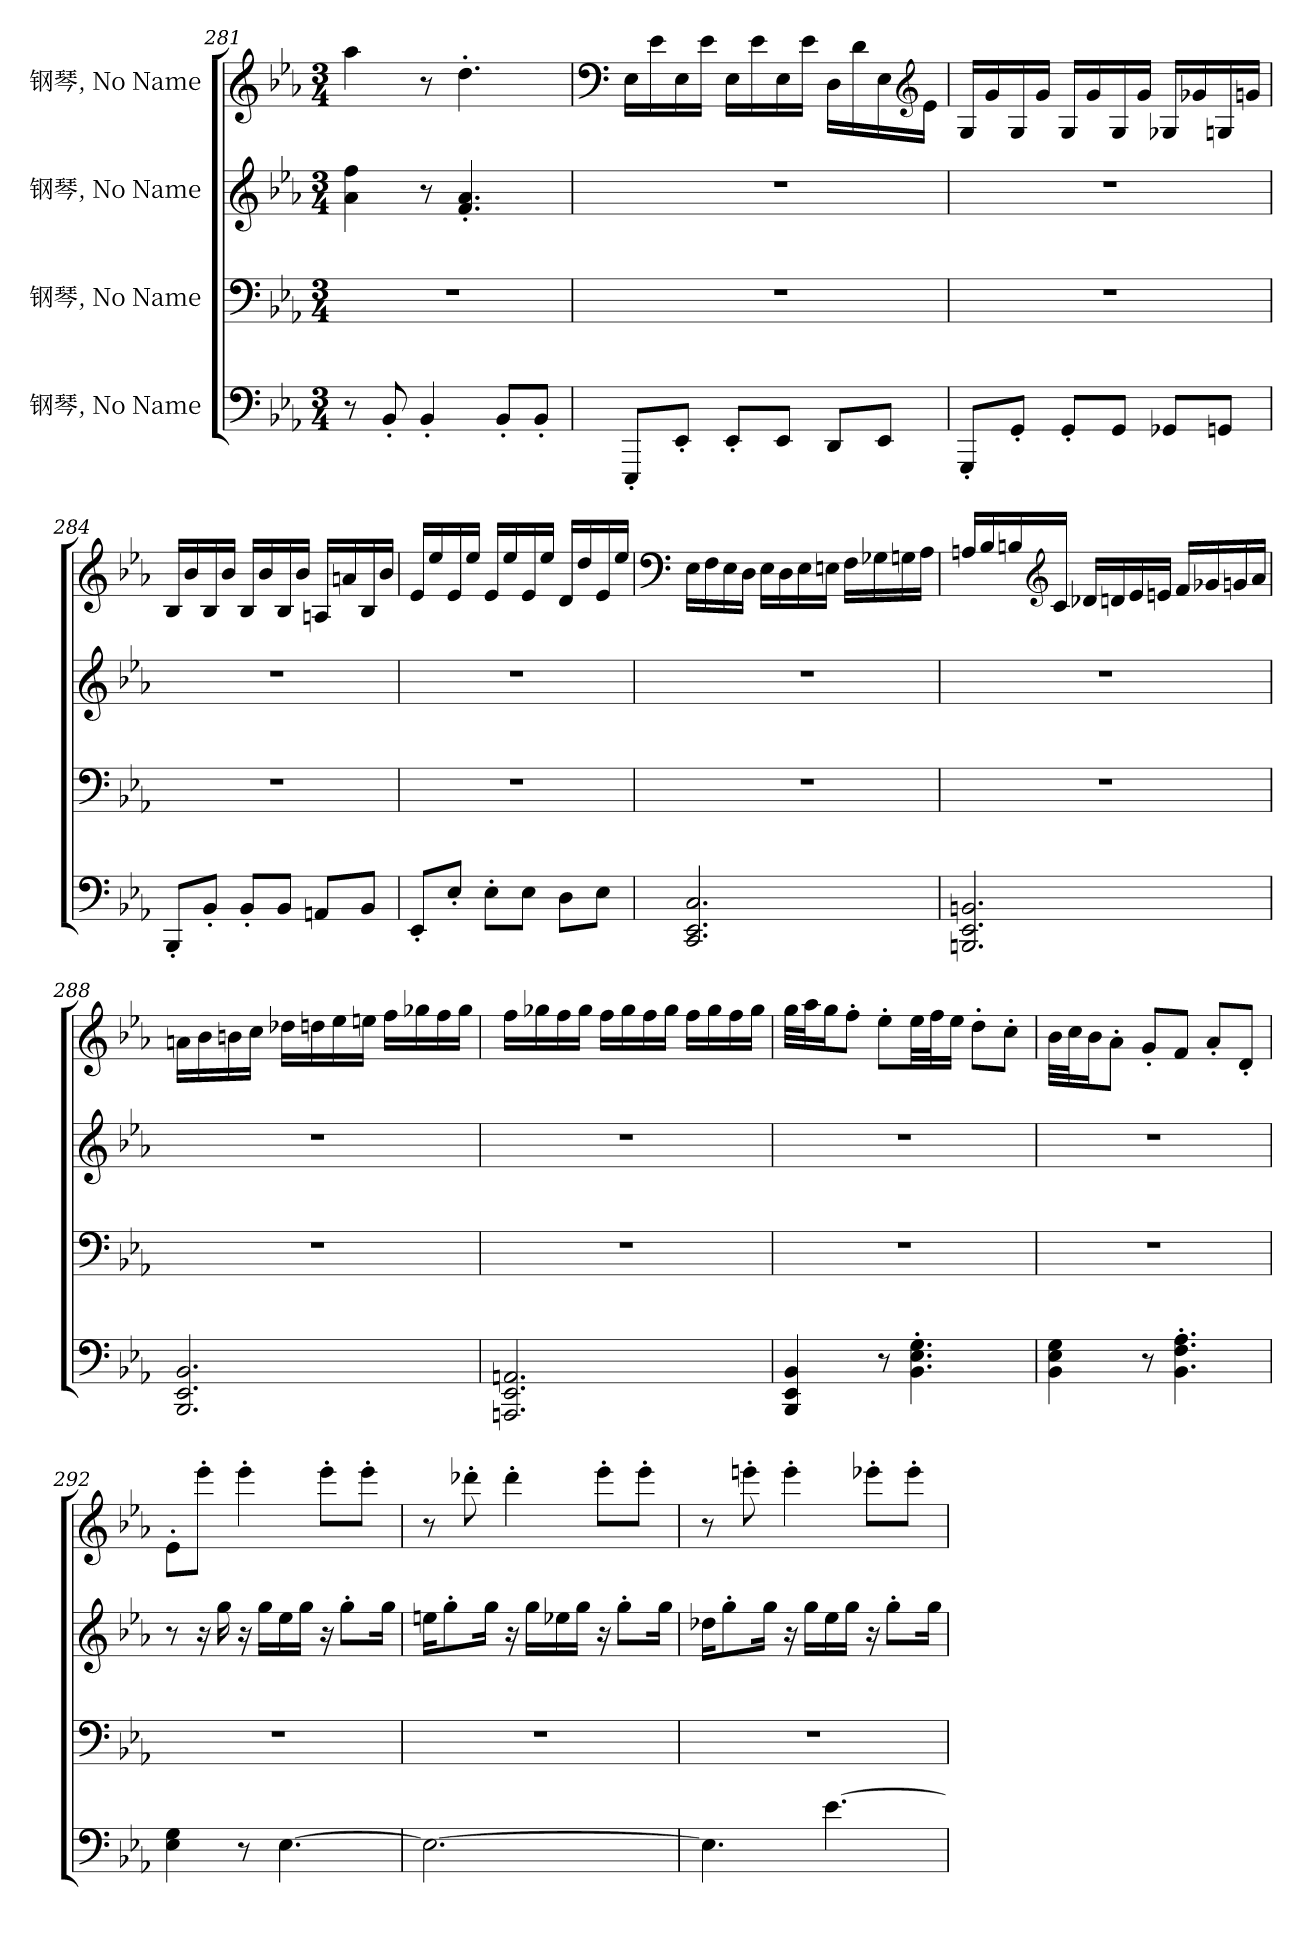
**kern	**kern	**kern	**kern
*part4	*part3	*part2	*part1
*staff4	*staff3	*staff2	*staff1
*I"钢琴, No Name	*I"钢琴, No Name	*I"钢琴, No Name	*I"钢琴, No Name
!!LO:PB:g=z
*clefF4	*clefF4	*clefG2	*clefG2
*k[b-e-a-]	*k[b-e-a-]	*k[b-e-a-]	*k[b-e-a-]
*M3/4	*M3/4	*M3/4	*M3/4
=281	=281	=281	=281
8r	2.r	4a-\ 4ff\	4aa-\
8BB-'/	.	.	.
4BB-'/	.	8r	8r
.	.	4.f/' 4.a-/'	4.dd'\
8BB-'/L	.	.	.
8BB-'/J	.	.	.
=282	=282	=282	=282
*	*	*	*clefF4
*	*	*	*MM185
8EEE-'/L	2.r	2.r	16E-\LL
.	.	.	16e-\
8EE-'/J	.	.	16E-\
.	.	.	16e-\JJ
8EE-'/L	.	.	16E-\LL
.	.	.	16e-\
8EE-/J	.	.	16E-\
.	.	.	16e-\JJ
8DD/L	.	.	16D\LL
.	.	.	16d\
8EE-/J	.	.	16E-\
*	*	*	*clefG2
.	.	.	16e-\JJ
=283	=283	=283	=283
8GGG'/L	2.r	2.r	16G/LL
.	.	.	16g/
8GG'/J	.	.	16G/
.	.	.	16g/JJ
8GG'/L	.	.	16G/LL
.	.	.	16g/
8GG/J	.	.	16G/
.	.	.	16g/JJ
8GG-X/L	.	.	16G-X/LL
.	.	.	16g-X/
8GGn/J	.	.	16Gn/
.	.	.	16gn/JJ
!!LO:LB:g=z
=284	=284	=284	=284
8BBB-'/L	2.r	2.r	16B-/LL
.	.	.	16b-/
8BB-'/J	.	.	16B-/
.	.	.	16b-/JJ
8BB-'/L	.	.	16B-/LL
.	.	.	16b-/
8BB-/J	.	.	16B-/
.	.	.	16b-/JJ
8AAn/L	.	.	16An/LL
.	.	.	16an/
8BB-/J	.	.	16B-/
.	.	.	16b-/JJ
=285	=285	=285	=285
8EE-'/L	2.r	2.r	16e-/LL
.	.	.	16ee-/
8E-'/J	.	.	16e-/
.	.	.	16ee-/JJ
8E-'\L	.	.	16e-/LL
.	.	.	16ee-/
8E-\J	.	.	16e-/
.	.	.	16ee-/JJ
8D\L	.	.	16d/LL
.	.	.	16dd/
8E-\J	.	.	16e-/
*	*	*	*MM183
.	.	.	16ee-/JJ
=286	=286	=286	=286
*	*	*	*clefF4
*	*	*	*MM185
2.CC/ 2.EE-/ 2.C/	2.r	2.r	16E-\LL
.	.	.	16F\
.	.	.	16E-\
.	.	.	16D\JJ
.	.	.	16E-\LL
.	.	.	16D\
.	.	.	16E-\
.	.	.	16En\JJ
.	.	.	16F\LL
.	.	.	16G-X\
.	.	.	16Gn\
.	.	.	16A-\JJ
!!LO:LB:g=z
=287	=287	=287	=287
2.BBBn/ 2.EE-/ 2.BBn/	2.r	2.r	16An/LL
.	.	.	16B-/
.	.	.	16Bn/
*	*	*	*clefG2
.	.	.	16c/JJ
.	.	.	16d-X/LL
.	.	.	16dn/
.	.	.	16e-/
.	.	.	16en/JJ
.	.	.	16f/LL
.	.	.	16g-X/
.	.	.	16gn/
.	.	.	16a-/JJ
=288	=288	=288	=288
2.BBB-/ 2.EE-/ 2.BB-/	2.r	2.r	16an\LL
.	.	.	16b-\
.	.	.	16bn\
.	.	.	16cc\JJ
.	.	.	16dd-X\LL
.	.	.	16ddn\
.	.	.	16ee-\
.	.	.	16een\JJ
.	.	.	16ff\LL
.	.	.	16gg-X\
.	.	.	16ff\
.	.	.	16gg-\JJ
!!LO:PB:g=z
=289	=289	=289	=289
2.AAAn/ 2.EE-/ 2.AAn/	2.r	2.r	16ff\LL
.	.	.	16gg-X\
.	.	.	16ff\
.	.	.	16gg-\JJ
.	.	.	16ff\LL
.	.	.	16gg-\
.	.	.	16ff\
.	.	.	16gg-\JJ
.	.	.	16ff\LL
.	.	.	16gg-\
*	*	*	*MM183
.	.	.	16ff\
*	*	*	*MM181
.	.	.	16gg-\JJ
=290	=290	=290	=290
*	*	*	*MM185
4BBB-/ 4EE-/ 4BB-/	2.r	2.r	32gg\LLL
.	.	.	32aa-\J
.	.	.	16gg\J
.	.	.	8ff'\J
8r	.	.	8ee-'\L
4.BB-\' 4.E-\' 4.G\'	.	.	32ee-\LL
.	.	.	32ff\J
.	.	.	16ee-\JJ
.	.	.	8dd'\L
.	.	.	8cc'\J
=291	=291	=291	=291
4BB-\ 4E-\ 4G\	2.r	2.r	32b-\LLL
.	.	.	32cc\J
.	.	.	16b-\J
.	.	.	8a-'\J
8r	.	.	8g'/L
4.BB-\' 4.F\' 4.A-\'	.	.	8f/J
.	.	.	8a-'/L
.	.	.	8d'/J
=292	=292	=292	=292
*	*	*	*MM185
4E-\ 4G\	2.r	8r	8e-'\L
.	.	16r	8eee-'\J
.	.	16gg\	.
8r	.	16r	4eee-'\
.	.	16gg\LL	.
[4.E-\	.	16ee-\	.
.	.	16gg\JJ	.
.	.	16r	8eee-'\L
.	.	8gg'\L	.
.	.	.	8eee-'\J
.	.	16gg\Jk	.
!!LO:LB:g=z
=293	=293	=293	=293
2.E-\_	2.r	16een\KL	8r
.	.	8gg'\	.
.	.	.	8ddd-X'\
.	.	16gg\Jk	.
.	.	16r	4ddd-'\
.	.	16gg\LL	.
.	.	16ee-X\	.
.	.	16gg\JJ	.
.	.	16r	8eee-'\L
.	.	8gg'\L	.
.	.	.	8eee-'\J
.	.	16gg\Jk	.
=294	=294	=294	=294
4.E-\]	2.r	16dd-X\KL	8r
.	.	8gg'\	.
.	.	.	8eeen'\
.	.	16gg\Jk	.
.	.	16r	4eee'\
.	.	16gg\LL	.
[4.e-\	.	16ee-\	.
.	.	16gg\JJ	.
.	.	16r	8eee-X'\L
.	.	8gg'\L	.
.	.	.	8eee-'\J
.	.	16gg\Jk	.
=	=	=	=
*-	*-	*-	*-
